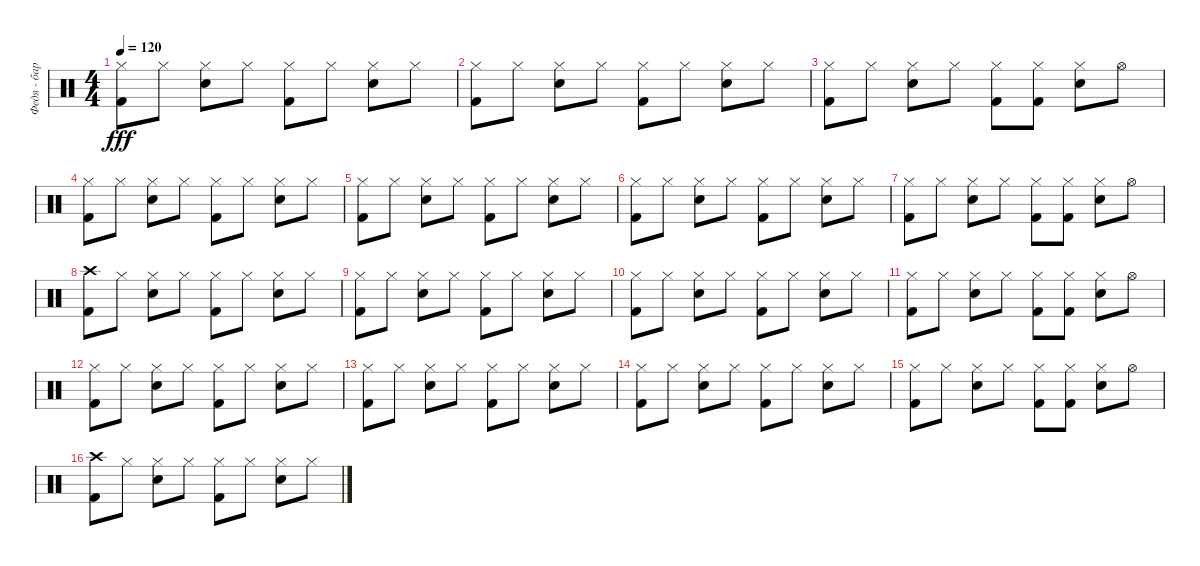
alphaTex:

\track ("Федя - барабаны" "Федя - бар") {instrument percussion}
\staff {score}
\articulation defaults
\ts (4 4)
\tempo 120
\clef neutral
\ks c
("Hi-Hat (closed)" "Kick (hit) 2").8{dy fff} "Hi-Hat (closed)".8 ("Hi-Hat (closed)" "Snare (hit) 2").8 "Hi-Hat (closed)".8 ("Hi-Hat (closed)" "Kick (hit) 2").8 "Hi-Hat (closed)".8 ("Hi-Hat (closed)" "Snare (hit) 2").8 "Hi-Hat (closed)".8 |
("Hi-Hat (closed)" "Kick (hit) 2").8 "Hi-Hat (closed)".8 ("Hi-Hat (closed)" "Snare (hit) 2").8 "Hi-Hat (closed)".8 ("Hi-Hat (closed)" "Kick (hit) 2").8 "Hi-Hat (closed)".8 ("Hi-Hat (closed)" "Snare (hit) 2").8 "Hi-Hat (closed)".8 |
("Hi-Hat (closed)" "Kick (hit) 2").8 "Hi-Hat (closed)".8 ("Hi-Hat (closed)" "Snare (hit) 2").8 "Hi-Hat (closed)".8 ("Hi-Hat (closed)" "Kick (hit) 2").8 ("Hi-Hat (closed)" "Kick (hit) 2").8 ("Hi-Hat (closed)" "Snare (hit) 2").8 "Hi-Hat (open)".8 |
("Hi-Hat (closed)" "Kick (hit) 2").8 "Hi-Hat (closed)".8 ("Hi-Hat (closed)" "Snare (hit) 2").8 "Hi-Hat (closed)".8 ("Hi-Hat (closed)" "Kick (hit) 2").8 "Hi-Hat (closed)".8 ("Hi-Hat (closed)" "Snare (hit) 2").8 "Hi-Hat (closed)".8 |
("Hi-Hat (closed)" "Kick (hit) 2").8 "Hi-Hat (closed)".8 ("Hi-Hat (closed)" "Snare (hit) 2").8 "Hi-Hat (closed)".8 ("Hi-Hat (closed)" "Kick (hit) 2").8 "Hi-Hat (closed)".8 ("Hi-Hat (closed)" "Snare (hit) 2").8 "Hi-Hat (closed)".8 |
("Hi-Hat (closed)" "Kick (hit) 2").8 "Hi-Hat (closed)".8 ("Hi-Hat (closed)" "Snare (hit) 2").8 "Hi-Hat (closed)".8 ("Hi-Hat (closed)" "Kick (hit) 2").8 "Hi-Hat (closed)".8 ("Hi-Hat (closed)" "Snare (hit) 2").8 "Hi-Hat (closed)".8 |
("Hi-Hat (closed)" "Kick (hit) 2").8 "Hi-Hat (closed)".8 ("Hi-Hat (closed)" "Snare (hit) 2").8 "Hi-Hat (closed)".8 ("Hi-Hat (closed)" "Kick (hit) 2").8 ("Hi-Hat (closed)" "Kick (hit) 2").8 ("Hi-Hat (closed)" "Snare (hit) 2").8 "Hi-Hat (open)".8 |
("Crash high (hit)" "Kick (hit) 2").8 "Hi-Hat (closed)".8 ("Hi-Hat (closed)" "Snare (hit) 2").8 "Hi-Hat (closed)".8 ("Hi-Hat (closed)" "Kick (hit) 2").8 "Hi-Hat (closed)".8 ("Hi-Hat (closed)" "Snare (hit) 2").8 "Hi-Hat (closed)".8 |
("Hi-Hat (closed)" "Kick (hit) 2").8 "Hi-Hat (closed)".8 ("Hi-Hat (closed)" "Snare (hit) 2").8 "Hi-Hat (closed)".8 ("Hi-Hat (closed)" "Kick (hit) 2").8 "Hi-Hat (closed)".8 ("Hi-Hat (closed)" "Snare (hit) 2").8 "Hi-Hat (closed)".8 |
("Hi-Hat (closed)" "Kick (hit) 2").8 "Hi-Hat (closed)".8 ("Hi-Hat (closed)" "Snare (hit) 2").8 "Hi-Hat (closed)".8 ("Hi-Hat (closed)" "Kick (hit) 2").8 "Hi-Hat (closed)".8 ("Hi-Hat (closed)" "Snare (hit) 2").8 "Hi-Hat (closed)".8 |
("Hi-Hat (closed)" "Kick (hit) 2").8 "Hi-Hat (closed)".8 ("Hi-Hat (closed)" "Snare (hit) 2").8 "Hi-Hat (closed)".8 ("Hi-Hat (closed)" "Kick (hit) 2").8 ("Hi-Hat (closed)" "Kick (hit) 2").8 ("Hi-Hat (closed)" "Snare (hit) 2").8 "Hi-Hat (open)".8 |
("Hi-Hat (closed)" "Kick (hit) 2").8 "Hi-Hat (closed)".8 ("Hi-Hat (closed)" "Snare (hit) 2").8 "Hi-Hat (closed)".8 ("Hi-Hat (closed)" "Kick (hit) 2").8 "Hi-Hat (closed)".8 ("Hi-Hat (closed)" "Snare (hit) 2").8 "Hi-Hat (closed)".8 |
("Hi-Hat (closed)" "Kick (hit) 2").8 "Hi-Hat (closed)".8 ("Hi-Hat (closed)" "Snare (hit) 2").8 "Hi-Hat (closed)".8 ("Hi-Hat (closed)" "Kick (hit) 2").8 "Hi-Hat (closed)".8 ("Hi-Hat (closed)" "Snare (hit) 2").8 "Hi-Hat (closed)".8 |
("Hi-Hat (closed)" "Kick (hit) 2").8 "Hi-Hat (closed)".8 ("Hi-Hat (closed)" "Snare (hit) 2").8 "Hi-Hat (closed)".8 ("Hi-Hat (closed)" "Kick (hit) 2").8 "Hi-Hat (closed)".8 ("Hi-Hat (closed)" "Snare (hit) 2").8 "Hi-Hat (closed)".8 |
("Hi-Hat (closed)" "Kick (hit) 2").8 "Hi-Hat (closed)".8 ("Hi-Hat (closed)" "Snare (hit) 2").8 "Hi-Hat (closed)".8 ("Hi-Hat (closed)" "Kick (hit) 2").8 ("Hi-Hat (closed)" "Kick (hit) 2").8 ("Hi-Hat (closed)" "Snare (hit) 2").8 "Hi-Hat (open)".8 |
("Crash high (hit)" "Kick (hit) 2").8 "Hi-Hat (closed)".8 ("Hi-Hat (closed)" "Snare (hit) 2").8 "Hi-Hat (closed)".8 ("Hi-Hat (closed)" "Kick (hit) 2").8 "Hi-Hat (closed)".8 ("Hi-Hat (closed)" "Snare (hit) 2").8 "Hi-Hat (closed)".8
